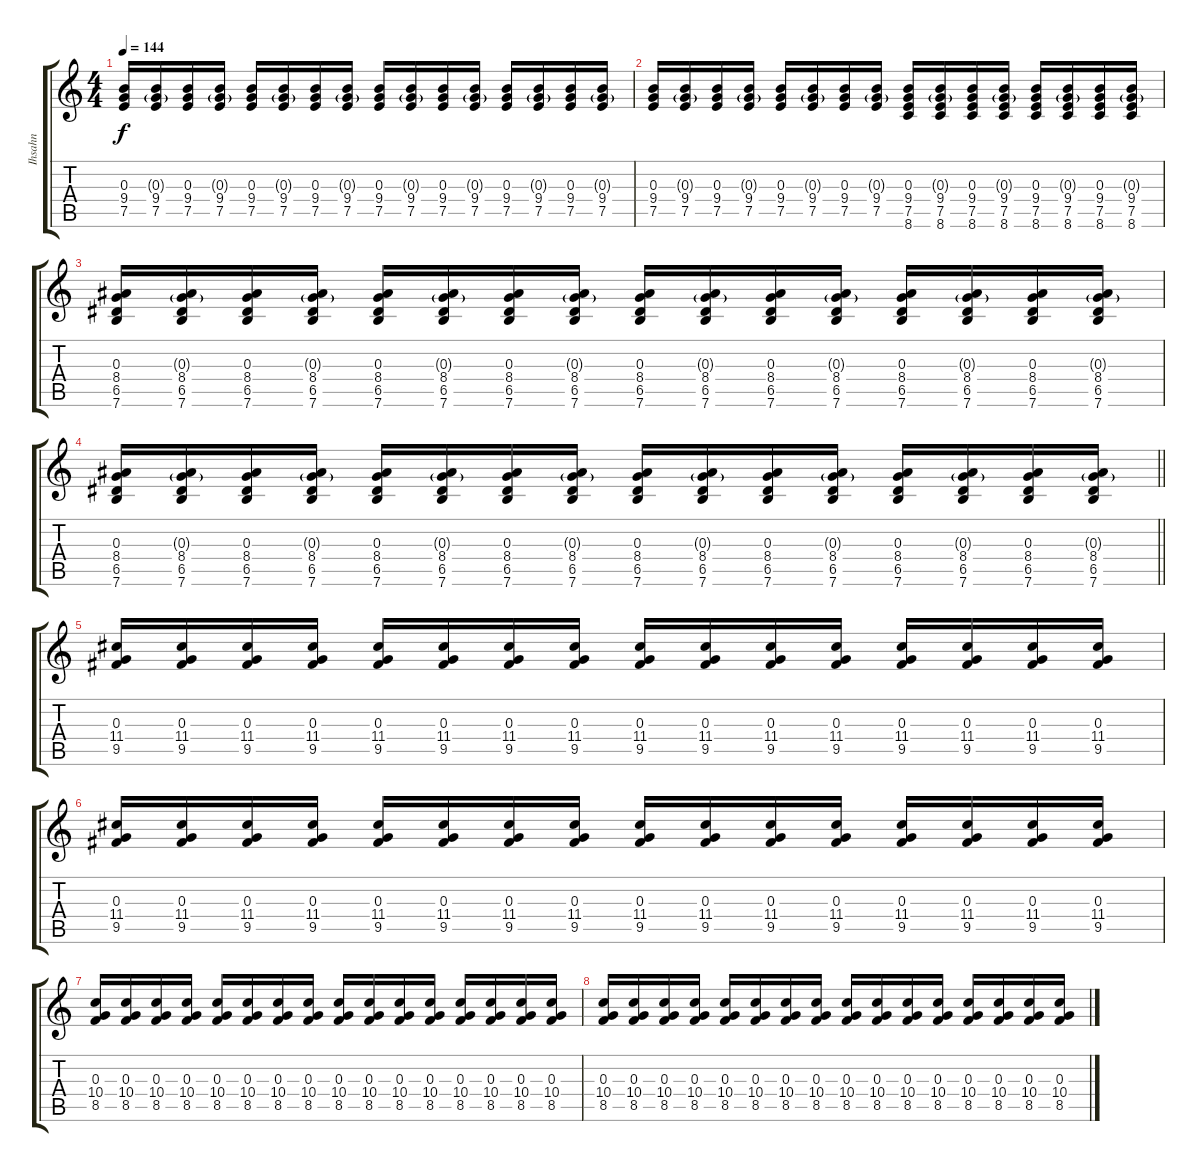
\track ("Ihsahn" "Ihsahn") {instrument distortionguitar}
\staff {score tabs}
\tuning (E4 B3 G3 D3 A2 E2) {hide}
\ts (4 4)
\tempo 144
\clef g2
\ks c
(0.3 9.4 7.5).16{dy f} (0.3{g} 9.4 7.5).16 (0.3 9.4 7.5).16 (0.3{g} 9.4 7.5).16 (0.3 9.4 7.5).16 (0.3{g} 9.4 7.5).16 (0.3 9.4 7.5).16 (0.3{g} 9.4 7.5).16 (0.3 9.4 7.5).16 (0.3{g} 9.4 7.5).16 (0.3 9.4 7.5).16 (0.3{g} 9.4 7.5).16 (0.3 9.4 7.5).16 (0.3{g} 9.4 7.5).16 (0.3 9.4 7.5).16 (0.3{g} 9.4 7.5).16 |
(0.3 9.4 7.5).16 (0.3{g} 9.4 7.5).16 (0.3 9.4 7.5).16 (0.3{g} 9.4 7.5).16 (0.3 9.4 7.5).16 (0.3{g} 9.4 7.5).16 (0.3 9.4 7.5).16 (0.3{g} 9.4 7.5).16 (0.3 9.4 7.5 8.6).16 (0.3{g} 9.4 7.5 8.6).16 (0.3 9.4 7.5 8.6).16 (0.3{g} 9.4 7.5 8.6).16 (0.3 9.4 7.5 8.6).16 (0.3{g} 9.4 7.5 8.6).16 (0.3 9.4 7.5 8.6).16 (0.3{g} 9.4 7.5 8.6).16 |
(0.3 8.4 6.5 7.6).16 (0.3{g} 8.4 6.5 7.6).16 (0.3 8.4 6.5 7.6).16 (0.3{g} 8.4 6.5 7.6).16 (0.3 8.4 6.5 7.6).16 (0.3{g} 8.4 6.5 7.6).16 (0.3 8.4 6.5 7.6).16 (0.3{g} 8.4 6.5 7.6).16 (0.3 8.4 6.5 7.6).16 (0.3{g} 8.4 6.5 7.6).16 (0.3 8.4 6.5 7.6).16 (0.3{g} 8.4 6.5 7.6).16 (0.3 8.4 6.5 7.6).16 (0.3{g} 8.4 6.5 7.6).16 (0.3 8.4 6.5 7.6).16 (0.3{g} 8.4 6.5 7.6).16 |
\barLineRight lightlight
(0.3 8.4 6.5 7.6).16 (0.3{g} 8.4 6.5 7.6).16 (0.3 8.4 6.5 7.6).16 (0.3{g} 8.4 6.5 7.6).16 (0.3 8.4 6.5 7.6).16 (0.3{g} 8.4 6.5 7.6).16 (0.3 8.4 6.5 7.6).16 (0.3{g} 8.4 6.5 7.6).16 (0.3 8.4 6.5 7.6).16 (0.3{g} 8.4 6.5 7.6).16 (0.3 8.4 6.5 7.6).16 (0.3{g} 8.4 6.5 7.6).16 (0.3 8.4 6.5 7.6).16 (0.3{g} 8.4 6.5 7.6).16 (0.3 8.4 6.5 7.6).16 (0.3{g} 8.4 6.5 7.6).16 |
\section ("" "")
(0.3 11.4 9.5).16 (0.3 11.4 9.5).16 (0.3 11.4 9.5).16 (0.3 11.4 9.5).16 (0.3 11.4 9.5).16 (0.3 11.4 9.5).16 (0.3 11.4 9.5).16 (0.3 11.4 9.5).16 (0.3 11.4 9.5).16 (0.3 11.4 9.5).16 (0.3 11.4 9.5).16 (0.3 11.4 9.5).16 (0.3 11.4 9.5).16 (0.3 11.4 9.5).16 (0.3 11.4 9.5).16 (0.3 11.4 9.5).16 |
(0.3 11.4 9.5).16 (0.3 11.4 9.5).16 (0.3 11.4 9.5).16 (0.3 11.4 9.5).16 (0.3 11.4 9.5).16 (0.3 11.4 9.5).16 (0.3 11.4 9.5).16 (0.3 11.4 9.5).16 (0.3 11.4 9.5).16 (0.3 11.4 9.5).16 (0.3 11.4 9.5).16 (0.3 11.4 9.5).16 (0.3 11.4 9.5).16 (0.3 11.4 9.5).16 (0.3 11.4 9.5).16 (0.3 11.4 9.5).16 |
(0.3 10.4 8.5).16 (0.3 10.4 8.5).16 (0.3 10.4 8.5).16 (0.3 10.4 8.5).16 (0.3 10.4 8.5).16 (0.3 10.4 8.5).16 (0.3 10.4 8.5).16 (0.3 10.4 8.5).16 (0.3 10.4 8.5).16 (0.3 10.4 8.5).16 (0.3 10.4 8.5).16 (0.3 10.4 8.5).16 (0.3 10.4 8.5).16 (0.3 10.4 8.5).16 (0.3 10.4 8.5).16 (0.3 10.4 8.5).16 |
(0.3 10.4 8.5).16 (0.3 10.4 8.5).16 (0.3 10.4 8.5).16 (0.3 10.4 8.5).16 (0.3 10.4 8.5).16 (0.3 10.4 8.5).16 (0.3 10.4 8.5).16 (0.3 10.4 8.5).16 (0.3 10.4 8.5).16 (0.3 10.4 8.5).16 (0.3 10.4 8.5).16 (0.3 10.4 8.5).16 (0.3 10.4 8.5).16 (0.3 10.4 8.5).16 (0.3 10.4 8.5).16 (0.3 10.4 8.5).16
